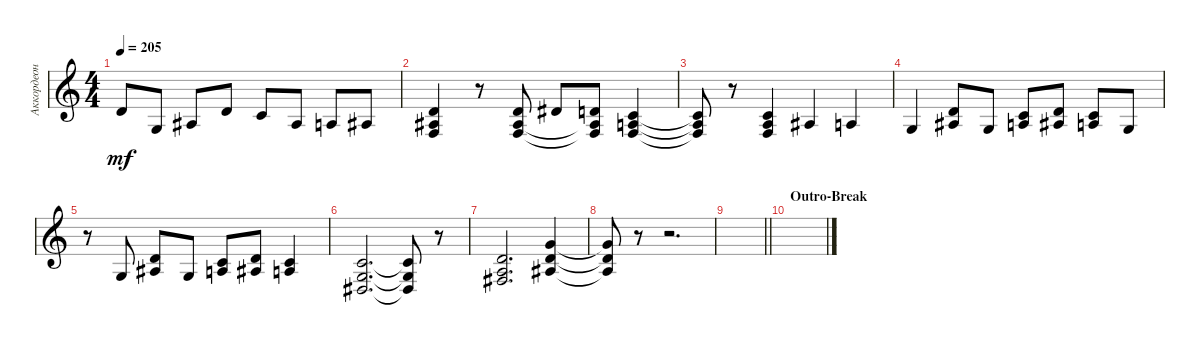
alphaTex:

\track ("Аккордеон" "Аккордеон") {instrument accordion}
\staff {score}
\tuning (E4 B3 G3 D3 A2 E2) {hide}
\ts (4 4)
\tempo 205
\clef g2
\ks aminor
3.2{t}.8{dy mf} 5.4.8 3.3.8 3.2.8 5.3.8 3.3.8 2.3.8 3.3.8 |
(3.2 3.3 3.4).4 r.8 (3.2 3.3 3.4).8 4.2.8 (3.2 3.3{t} 3.4{t}).8 (1.2 2.3 3.4).4 |
(1.2{t} 2.3{t} 3.4{t}).8 r.8 (1.2 2.3 3.4).4 3.3.4 2.3.4 |
5.4.4 (3.2 3.3).8 5.4.8 (1.2 2.3).8 (3.2 3.3).8 (1.2 2.3).8 5.4.8 |
r.8 5.4.8 (3.2 3.3).8 5.4.8 (1.2 2.3).8 (3.2 3.3).8 (1.2 2.3).4 |
(1.2 0.3 1.4).2{d} (1.2{t} 0.3{t} 1.4{t}).8 r.8 |
(3.2 2.3 4.4).2{d} (8.2 7.3 8.4).4 |
(8.2{t} 7.3{t} 8.4{t}).8 r.8 r.2{d} |
\barLineRight lightlight
|
\section ("" "Outro-Break")
